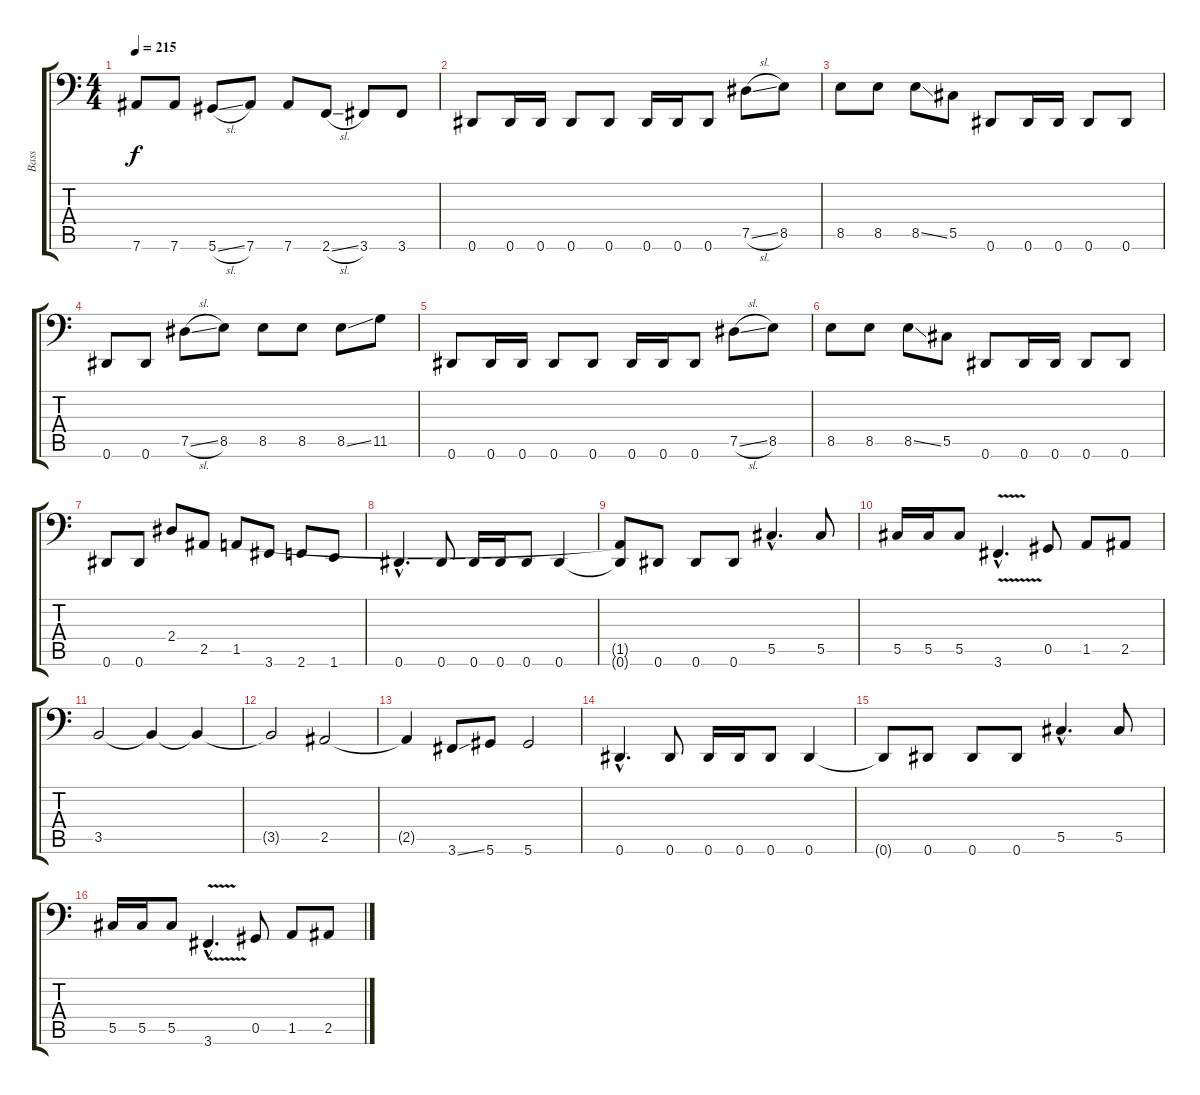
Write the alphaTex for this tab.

\track ("Bass" "Bass") {instrument electricbasspick}
\staff {score tabs}
\tuning (Eb3 Bb2 Gb2 Db2 Ab1 Eb1) {hide}
\ts (4 4)
\tempo 215
\clef f4
\ks c
7.6.8{dy f} 7.6.8 5.6{sl}.8 7.6.8 7.6.8 2.6{sl}.8 3.6.8 3.6.8 |
0.6.8 0.6.16 0.6.16 0.6.8 0.6.8 0.6.16 0.6.16 0.6.8 7.5{sl}.8 8.5.8 |
8.5.8 8.5.8 8.5{ss}.8 5.5.8 0.6.8 0.6.16 0.6.16 0.6.8 0.6.8 |
0.6.8 0.6.8 7.5{sl}.8 8.5.8 8.5.8 8.5.8 8.5{ss}.8 11.5.8 |
0.6.8 0.6.16 0.6.16 0.6.8 0.6.8 0.6.16 0.6.16 0.6.8 7.5{sl}.8 8.5.8 |
8.5.8 8.5.8 8.5{ss}.8 5.5.8 0.6.8 0.6.16 0.6.16 0.6.8 0.6.8 |
0.6.8 0.6.8 2.4.8 2.5.8 1.5.8 3.6.8 2.6.8 1.6.8 |
0.6{hac}.4{d} 0.6.8 0.6.16 0.6.16 0.6.8 0.6.4 |
(1.5{t} 0.6{t}).8 0.6.8 0.6.8 0.6.8 5.5{hac}.4{d} 5.5.8 |
5.5.16 5.5.16 5.5.8 3.6{v hac}.4{d} 0.5.8 1.5.8 2.5.8 |
3.5.2 3.5{t}.4 3.5{t}.4 |
3.5{t}.2 2.5.2 |
2.5{t}.4 3.6{ss}.8 5.6.8 5.6.2 |
0.6{hac}.4{d} 0.6.8 0.6.16 0.6.16 0.6.8 0.6.4 |
0.6{t}.8 0.6.8 0.6.8 0.6.8 5.5{hac}.4{d} 5.5.8 |
5.5.16 5.5.16 5.5.8 3.6{v hac}.4{d} 0.5.8 1.5.8 2.5.8
